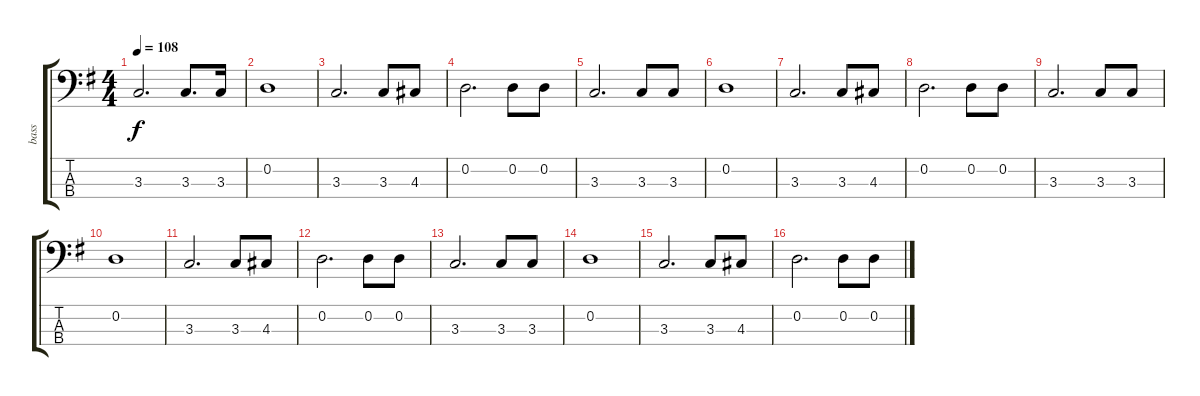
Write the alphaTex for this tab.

\track ("bass" "bass") {instrument electricbassfinger}
\staff {score tabs}
\tuning (G2 D2 A1 E1) {hide}
\ts (4 4)
\tempo 108
\clef f4
\ks g
3.3.2{d dy f} 3.3.8{d} 3.3.16 |
0.2.1 |
3.3.2{d} 3.3.8 4.3.8 |
0.2.2{d} 0.2.8 0.2.8 |
3.3.2{d} 3.3.8 3.3.8 |
0.2.1 |
3.3.2{d} 3.3.8 4.3.8 |
0.2.2{d} 0.2.8 0.2.8 |
3.3.2{d} 3.3.8 3.3.8 |
0.2.1 |
3.3.2{d} 3.3.8 4.3.8 |
0.2.2{d} 0.2.8 0.2.8 |
3.3.2{d} 3.3.8 3.3.8 |
0.2.1 |
3.3.2{d} 3.3.8 4.3.8 |
0.2.2{d} 0.2.8 0.2.8
